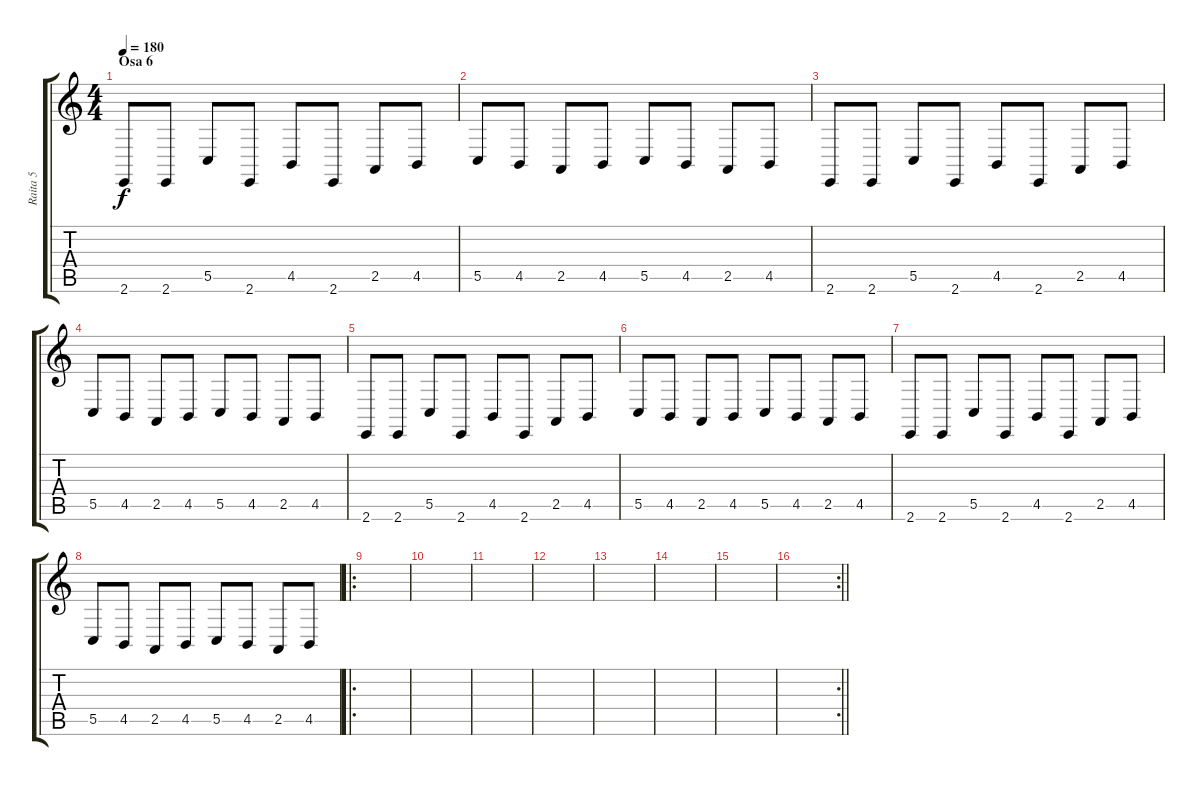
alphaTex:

\track ("Raita 5" "Raita 5") {instrument lead8bassandlead}
\staff {score tabs}
\tuning (D4 A3 F3 C3 G2 D2) {hide}
\ts (4 4)
\section ("" "Osa 6")
\tempo 180
\clef g2
\ks c
2.6.8{dy f} 2.6.8 5.5.8 2.6.8 4.5.8 2.6.8 2.5.8 4.5.8 |
5.5.8 4.5.8 2.5.8 4.5.8 5.5.8 4.5.8 2.5.8 4.5.8 |
2.6.8 2.6.8 5.5.8 2.6.8 4.5.8 2.6.8 2.5.8 4.5.8 |
5.5.8 4.5.8 2.5.8 4.5.8 5.5.8 4.5.8 2.5.8 4.5.8 |
2.6.8 2.6.8 5.5.8 2.6.8 4.5.8 2.6.8 2.5.8 4.5.8 |
5.5.8 4.5.8 2.5.8 4.5.8 5.5.8 4.5.8 2.5.8 4.5.8 |
2.6.8 2.6.8 5.5.8 2.6.8 4.5.8 2.6.8 2.5.8 4.5.8 |
5.5.8 4.5.8 2.5.8 4.5.8 5.5.8 4.5.8 2.5.8 4.5.8 |
\ro
|
|
|
|
|
|
|
\rc 2
\barLineRight lightlight
